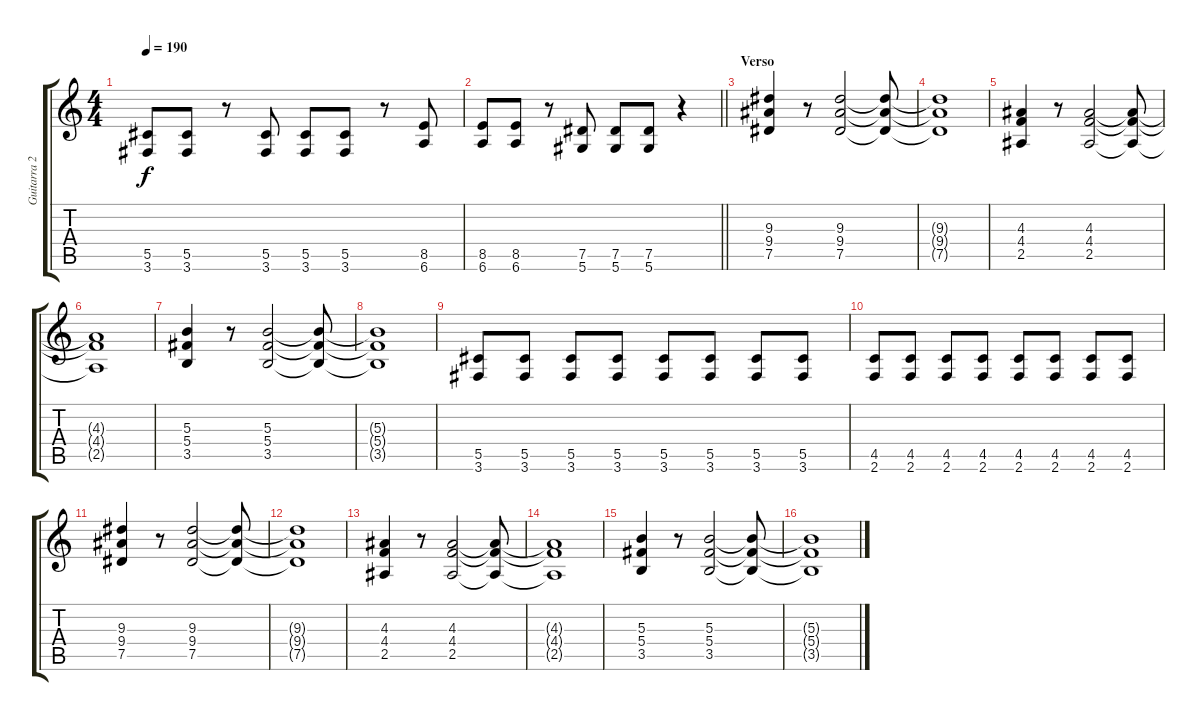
\track ("Guitarra 2" "Guitarra 2") {instrument distortionguitar}
\staff {score tabs}
\tuning (Eb4 Bb3 Gb3 Db3 Ab2 Eb2) {hide}
\ts (4 4)
\tempo 190
\clef g2
\ks c
(5.5 3.6).8{dy f} (5.5 3.6).8 r.8 (5.5 3.6).8 (5.5 3.6).8 (5.5 3.6).8 r.8 (8.5 6.6).8 |
\barLineRight lightlight
(8.5 6.6).8 (8.5 6.6).8 r.8 (7.5 5.6).8 (7.5 5.6).8 (7.5 5.6).8 r.4 |
\section ("" "Verso")
(9.3 9.4 7.5).4 r.8 (9.3 9.4 7.5).2 (9.3{t} 9.4{t} 7.5{t}).8 |
(9.3{t} 9.4{t} 7.5{t}).1 |
(4.3 4.4 2.5).4 r.8 (4.3 4.4 2.5).2 (4.3{t} 4.4{t} 2.5{t}).8 |
(4.3{t} 4.4{t} 2.5{t}).1 |
(5.3 5.4 3.5).4 r.8 (5.3 5.4 3.5).2 (5.3{t} 5.4{t} 3.5{t}).8 |
(5.3{t} 5.4{t} 3.5{t}).1 |
(5.5 3.6).8 (5.5 3.6).8 (5.5 3.6).8 (5.5 3.6).8 (5.5 3.6).8 (5.5 3.6).8 (5.5 3.6).8 (5.5 3.6).8 |
(4.5 2.6).8 (4.5 2.6).8 (4.5 2.6).8 (4.5 2.6).8 (4.5 2.6).8 (4.5 2.6).8 (4.5 2.6).8 (4.5 2.6).8 |
(9.3 9.4 7.5).4 r.8 (9.3 9.4 7.5).2 (9.3{t} 9.4{t} 7.5{t}).8 |
(9.3{t} 9.4{t} 7.5{t}).1 |
(4.3 4.4 2.5).4 r.8 (4.3 4.4 2.5).2 (4.3{t} 4.4{t} 2.5{t}).8 |
(4.3{t} 4.4{t} 2.5{t}).1 |
(5.3 5.4 3.5).4 r.8 (5.3 5.4 3.5).2 (5.3{t} 5.4{t} 3.5{t}).8 |
(5.3{t} 5.4{t} 3.5{t}).1
